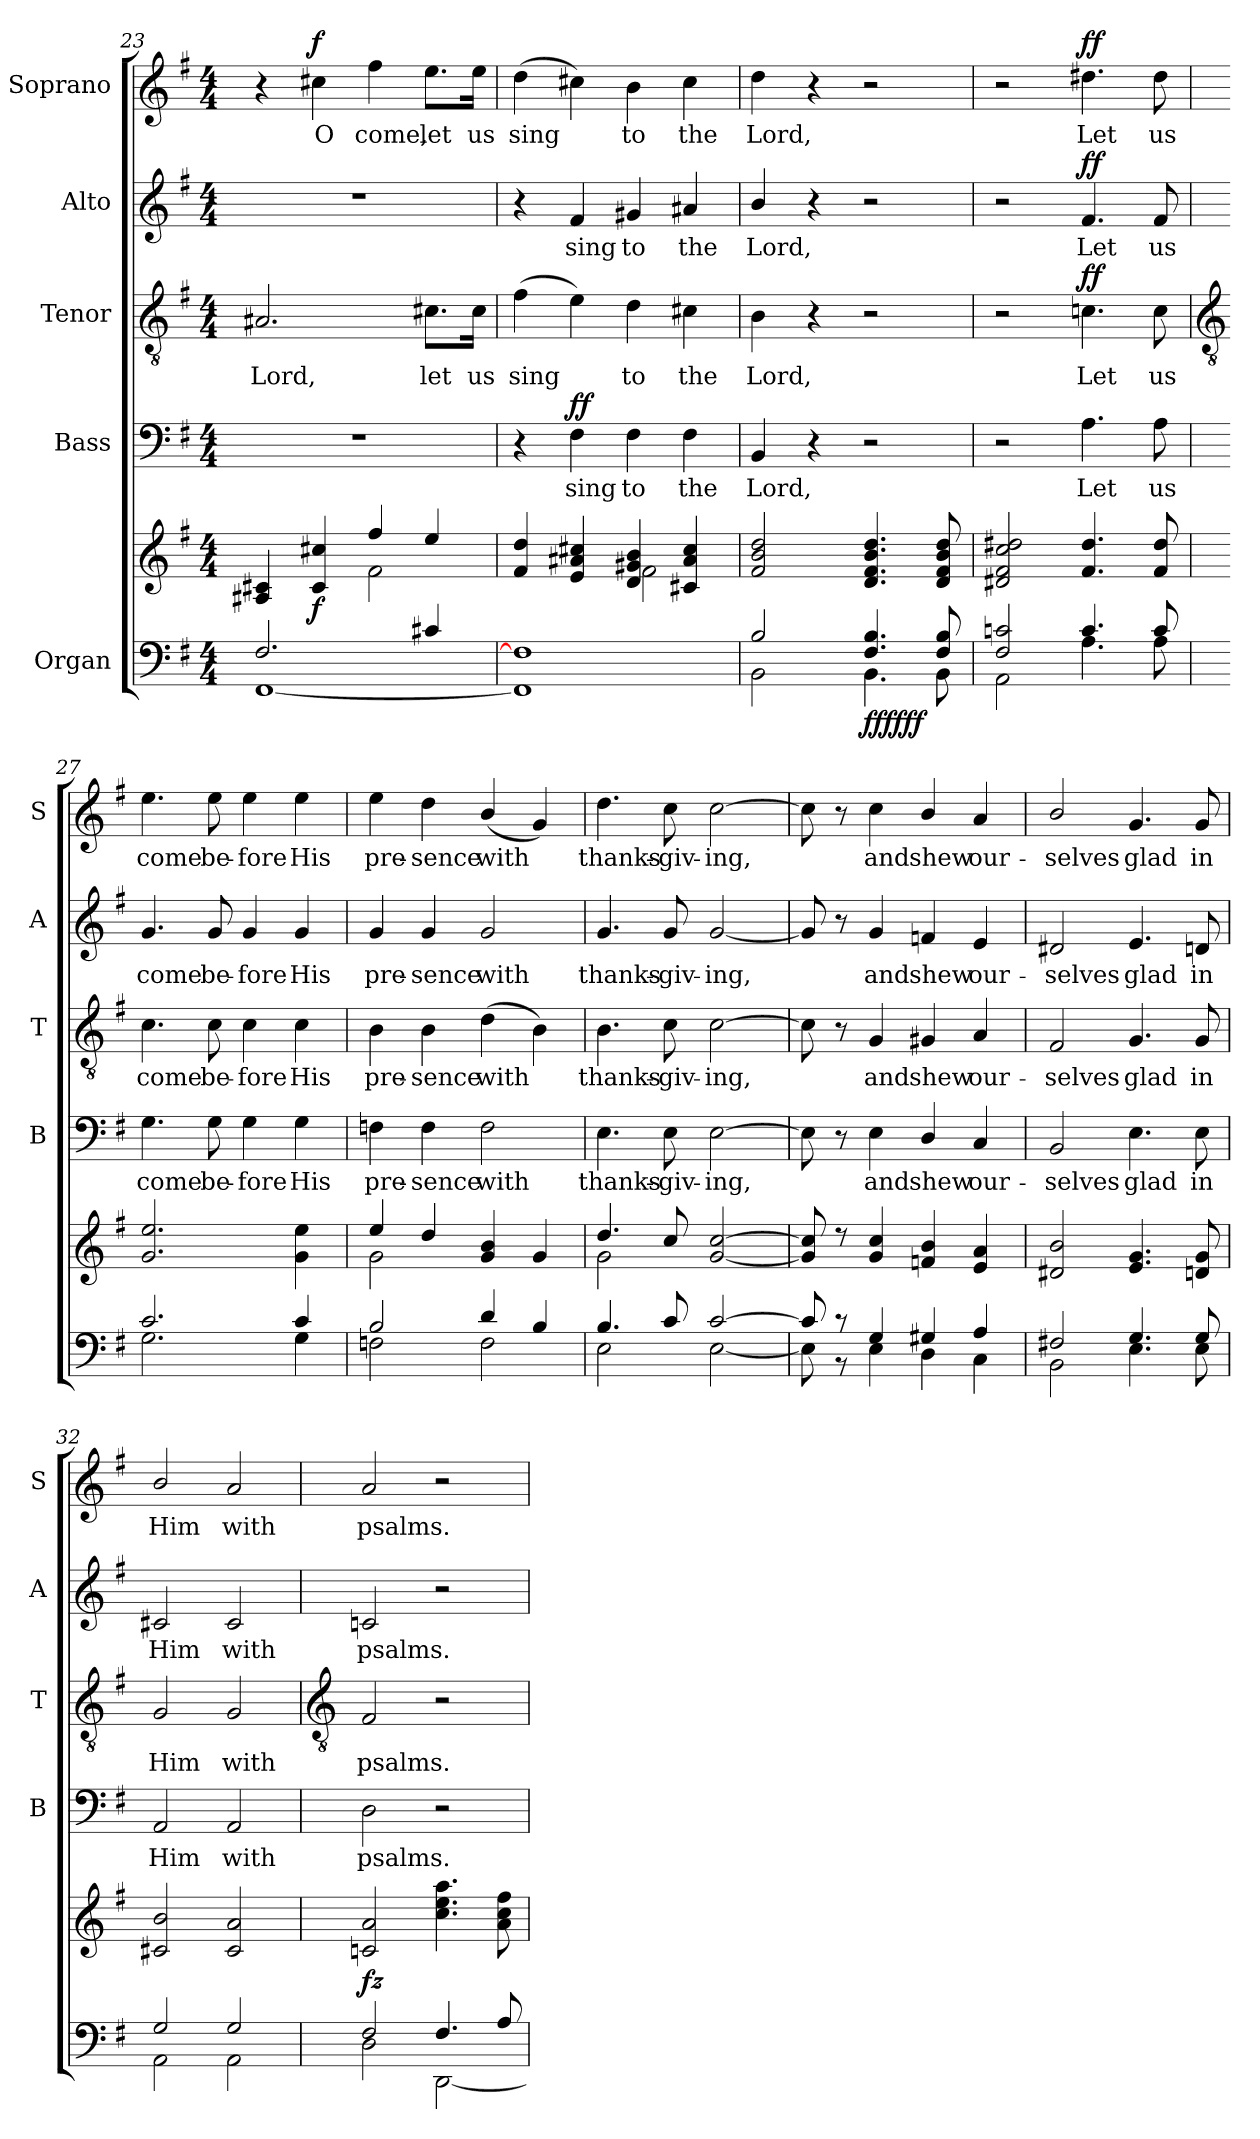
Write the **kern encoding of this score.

**kern	**kern	**dynam	**kern	**text	**dynam	**kern	**text	**dynam	**kern	**text	**dynam	**kern	**text	**dynam
*part5	*part5	*part5	*part4	*part4	*part4	*part3	*part3	*part3	*part2	*part2	*part2	*part1	*part1	*part1
*staff6	*staff5	*staff5/6	*staff4	*staff4	*staff4	*staff3	*staff3	*staff3	*staff2	*staff2	*staff2	*staff1	*staff1	*staff1
*I"Organ	*	*	*I"Bass	*	*	*I"Tenor	*	*	*I"Alto	*	*	*I"Soprano	*	*
*	*	*	*I'B	*	*	*I'T	*	*	*I'A	*	*	*I'S	*	*
*clefF4	*clefG2	*	*clefF4	*	*	*clefGv2	*	*	*clefG2	*	*	*clefG2	*	*
*k[f#]	*k[f#]	*	*k[f#]	*	*	*k[f#]	*	*	*k[f#]	*	*	*k[f#]	*	*
*G:	*G:	*	*G:	*	*	*G:	*	*	*G:	*	*	*G:	*	*
*M4/4	*M4/4	*	*M4/4	*	*	*M4/4	*	*	*M4/4	*	*	*M4/4	*	*
=23	=23	=23	=23	=23	=23	=23	=23	=23	=23	=23	=23	=23	=23	=23
*^	*^	*	*	*	*	*	*	*	*	*	*	*	*	*
!	!	!	!	!	!	!	!	!	!LO:LY:b	!	!	!	!	!	!	!
2.F#/	[1FF#\	4A#X 4c#X	2ryy	.	1r	.	.	2.A#X	Lord,	.	1r	.	.	4r	.	.
!	!	!	!	!LO:DY:b	!	!	!	!	!	!	!	!	!	!	!LO:LY:b	!LO:DY:b
.	.	4c# 4cc#X	.	f	.	.	.	.	.	.	.	.	.	4cc#X	O	f
!	!	!	!	!	!	!	!	!	!	!	!	!	!	!	!LO:LY:b	!
.	.	4ff#/	2f#\	.	.	.	.	.	.	.	.	.	.	4ff#	come,	.
!	!	!	!	!	!	!	!	!	!LO:LY:b	!	!	!	!	!	!LO:LY:b	!
4c#X/	.	4ee/	.	.	.	.	.	8.c#X\L	let	.	.	.	.	8.ee\L	let	.
!	!	!	!	!	!	!	!	!	!LO:LY:b	!	!	!	!	!	!LO:LY:b	!
.	.	.	.	.	.	.	.	16c#\Jk	us	.	.	.	.	16ee\Jk	us	.
=24	=24	=24	=24	=24	=24	=24	=24	=24	=24	=24	=24	=24	=24	=24	=24	=24
!	!	!	!	!	!	!	!	!	!LO:LY:b	!	!	!	!	!	!LO:LY:b	!
1ryy	1FF#\] 1F#\]	4f# 4dd	2ryy	.	4r	.	.	(>4f#	sing	.	4r	.	.	(>4dd	sing	.
!	!	!	!	!	!	!LO:LY:b	!LO:DY:b	!	!	!	!	!LO:LY:b	!	!	!	!
.	.	4e 4a#X 4cc#X	.	.	4F#	sing	ff	4e)	.	.	4f#	sing	.	4cc#X)	.	.
!	!	!	!	!	!	!LO:LY:b	!	!	!LO:LY:b	!	!	!LO:LY:b	!	!	!LO:LY:b	!
.	.	4d 4g#X 4b	2f#\	.	4F#	to	.	4d	to	.	4g#X	to	.	4b	to	.
!	!	!	!	!	!	!LO:LY:b	!	!	!LO:LY:b	!	!	!LO:LY:b	!	!	!LO:LY:b	!
.	.	4c#X/ 4a#/ 4cc#/	.	.	4F#	the	.	4c#X	the	.	4a#X	the	.	4cc#	the	.
=25	=25	=25	=25	=25	=25	=25	=25	=25	=25	=25	=25	=25	=25	=25	=25	=25
!	!	!	!	!	!	!LO:LY:b	!	!	!LO:LY:b	!	!	!LO:LY:b	!	!	!LO:LY:b	!
2B/	2BB\	2f# 2b 2dd	1ryy	.	4BB	Lord,	.	4B	Lord,	.	4b/	Lord,	.	4dd	Lord,	.
.	.	.	.	.	4r	.	.	4r	.	.	4r	.	.	4r	.	.
!	!	!	!	!LO:DY:b=2	!	!	!	!	!	!	!	!	!	!	!	!
!	!	!	!	!LO:DY:n=1:b=2	!	!	!	!	!	!	!	!	!	!	!	!
!	!	!	!	!LO:DY:n=2:b	!	!	!	!	!	!	!	!	!	!	!	!
4.F#/ 4.B/	4.BB\	4.d 4.f# 4.b 4.dd	.	ff ff ff	2r	.	.	2r	.	.	2r	.	.	2r	.	.
8F#/ 8B/	8BB\	8d 8f# 8b 8dd	.	.	.	.	.	.	.	.	.	.	.	.	.	.
=26	=26	=26	=26	=26	=26	=26	=26	=26	=26	=26	=26	=26	=26	=26	=26	=26
2F#/ 2cn/	2AA\	2d#X 2f# 2cc 2dd#X	1ryy	.	2r	.	.	2r	.	.	2r	.	.	2r	.	.
!	!	!	!	!	!	!LO:LY:b	!	!	!LO:LY:b	!LO:DY:b	!	!LO:LY:b	!LO:DY:b	!	!LO:LY:b	!LO:DY:b
4.c/	4.A\	4.f# 4.dd#	.	.	4.A	Let	.	4.cn	Let	ff	4.f#/	Let	ff	4.dd#X	Let	ff
!	!	!	!	!	!	!LO:LY:b	!	!	!LO:LY:b	!	!	!LO:LY:b	!	!	!LO:LY:b	!
8c/	8A\	8f# 8dd#	.	.	8A	us	.	8c	us	.	8f#	us	.	8dd#	us	.
!!LO:LB:g=z
=27	=27	=27	=27	=27	=27	=27	=27	=27	=27	=27	=27	=27	=27	=27	=27	=27
*	*	*	*	*	*	*	*	*clefGv2	*	*	*	*	*	*	*	*
!	!	!	!	!	!	!LO:LY:b	!	!	!LO:LY:b	!	!	!LO:LY:b	!	!	!LO:LY:b	!
2.c/	2.G\	2.g 2.ee	1ryy	.	4.G	come	.	4.c	come	.	4.g	come	.	4.ee	come	.
!	!	!	!	!	!	!LO:LY:b	!	!	!LO:LY:b	!	!	!LO:LY:b	!	!	!LO:LY:b	!
.	.	.	.	.	8G	be-	.	8c	be-	.	8g	be-	.	8ee	be-	.
!	!	!	!	!	!	!LO:LY:b	!	!	!LO:LY:b	!	!	!LO:LY:b	!	!	!LO:LY:b	!
.	.	.	.	.	4G	-fore	.	4c	-fore	.	4g	-fore	.	4ee	-fore	.
!	!	!	!	!	!	!LO:LY:b	!	!	!LO:LY:b	!	!	!LO:LY:b	!	!	!LO:LY:b	!
4c/	4G\	4g\ 4ee\	.	.	4G	His	.	4c	His	.	4g	His	.	4ee	His	.
=28	=28	=28	=28	=28	=28	=28	=28	=28	=28	=28	=28	=28	=28	=28	=28	=28
!	!	!	!	!	!	!LO:LY:b	!	!	!LO:LY:b	!	!	!LO:LY:b	!	!	!LO:LY:b	!
2B/	2Fn\	4ee/	2g\	.	4Fn	pre-	.	4B	pre-	.	4g	pre-	.	4ee	pre-	.
!	!	!	!	!	!	!LO:LY:b	!	!	!LO:LY:b	!	!	!LO:LY:b	!	!	!LO:LY:b	!
.	.	4dd/	.	.	4F	-sence	.	4B	-sence	.	4g	-sence	.	4dd	-sence	.
!	!	!	!	!	!	!LO:LY:b	!	!	!LO:LY:b	!	!	!LO:LY:b	!	!	!LO:LY:b	!
4d/	2F\	4g/ 4b/	2ryy	.	2F	with	.	(>4d\	with	.	2g/	with	.	(<4b/	with	.
4B/	.	4g	.	.	.	.	.	4B)	.	.	.	.	.	4g)	.	.
=29	=29	=29	=29	=29	=29	=29	=29	=29	=29	=29	=29	=29	=29	=29	=29	=29
!	!	!	!	!	!	!LO:LY:b	!	!	!LO:LY:b	!	!	!LO:LY:b	!	!	!LO:LY:b	!
4.B/	2E\	4.dd/	2g\	.	4.E	thanks-	.	4.B	thanks-	.	4.g	thanks-	.	4.dd	thanks-	.
!	!	!	!	!	!	!LO:LY:b	!	!	!LO:LY:b	!	!	!LO:LY:b	!	!	!LO:LY:b	!
8c/	.	8cc/	.	.	8E	-giv-	.	8c	-giv-	.	8g	-giv-	.	8cc	-giv-	.
!	!	!	!	!	!	!LO:LY:b	!	!	!LO:LY:b	!	!	!LO:LY:b	!	!	!LO:LY:b	!
[2c/	[2E\	[2g [2cc	2ryy	.	[2E	-ing,	.	[2c	-ing,	.	[2g	-ing,	.	[2cc	-ing,	.
=30	=30	=30	=30	=30	=30	=30	=30	=30	=30	=30	=30	=30	=30	=30	=30	=30
8c/]	8E\]	8g] 8cc]	1ryy	.	8E]	.	.	8c]	.	.	8g]	.	.	8cc]	.	.
8r	8r	8r	.	.	8r	.	.	8r	.	.	8r	.	.	8r	.	.
!	!	!	!	!	!	!LO:LY:b	!	!	!LO:LY:b	!	!	!LO:LY:b	!	!	!LO:LY:b	!
4G/	4E\	4g 4cc	.	.	4E	and	.	4G	and	.	4g	and	.	4cc	and	.
!	!	!	!	!	!	!LO:LY:b	!	!	!LO:LY:b	!	!	!LO:LY:b	!	!	!LO:LY:b	!
4G#X/	4D\	4fn/ 4b/	.	.	4D/	shew	.	4G#X/	shew	.	4fn/	shew	.	4b/	shew	.
!	!	!	!	!	!	!LO:LY:b	!	!	!LO:LY:b	!	!	!LO:LY:b	!	!	!LO:LY:b	!
4A/	4C\	4e 4a	.	.	4C	our-	.	4A	our-	.	4e	our-	.	4a	our-	.
=31	=31	=31	=31	=31	=31	=31	=31	=31	=31	=31	=31	=31	=31	=31	=31	=31
!	!	!	!	!	!	!LO:LY:b	!	!	!LO:LY:b	!	!	!LO:LY:b	!	!	!LO:LY:b	!
2F#X/	2BB\	2d#X/ 2b/	1ryy	.	2BB/	-selves	.	2F#/	-selves	.	2d#X/	-selves	.	2b/	-selves	.
!	!	!	!	!	!	!LO:LY:b	!	!	!LO:LY:b	!	!	!LO:LY:b	!	!	!LO:LY:b	!
4.G/	4.E\	4.e 4.g	.	.	4.E	glad	.	4.G	glad	.	4.e	glad	.	4.g	glad	.
!	!	!	!	!	!	!LO:LY:b	!	!	!LO:LY:b	!	!	!LO:LY:b	!	!	!LO:LY:b	!
8G/	8E\	8dn 8g	.	.	8E	in	.	8G	in	.	8dn	in	.	8g	in	.
=32	=32	=32	=32	=32	=32	=32	=32	=32	=32	=32	=32	=32	=32	=32	=32	=32
!	!	!	!	!	!	!LO:LY:b	!	!	!LO:LY:b	!	!	!LO:LY:b	!	!	!LO:LY:b	!
2G/	2AA\	2c#X/ 2b/	1ryy	.	2AA/	Him	.	2G/	Him	.	2c#X/	Him	.	2b/	Him	.
!	!	!	!	!	!	!LO:LY:b	!	!	!LO:LY:b	!	!	!LO:LY:b	!	!	!LO:LY:b	!
2G/	2AA\	2c# 2a	.	.	2AA	with	.	2G	with	.	2c#	with	.	2a	with	.
!!LO:LB:g=z
=33	=33	=33	=33	=33	=33	=33	=33	=33	=33	=33	=33	=33	=33	=33	=33	=33
*	*	*	*	*	*	*	*	*clefGv2	*	*	*	*	*	*	*	*
!	!	!	!	!LO:DY:b	!	!LO:LY:b	!	!	!LO:LY:b	!	!	!LO:LY:b	!	!	!LO:LY:b	!
2F#/	2D\	2cn 2a	2ryy	fz	2D	psalms.	.	2F#	psalms.	.	2cn	psalms.	.	2a	psalms.	.
4.F#/	[2DD\	2ryy	4.cc\ 4.ee\ 4.aa\	.	2r	.	.	2r	.	.	2r	.	.	2r	.	.
8A/	.	.	8a\ 8cc\ 8ff#\	.	.	.	.	.	.	.	.	.	.	.	.	.
*v	*v	*	*	*	*	*	*	*	*	*	*	*	*	*	*	*
*	*v	*v	*	*	*	*	*	*	*	*	*	*	*	*	*
=	=	=	=	=	=	=	=	=	=	=	=	=	=	=
*-	*-	*-	*-	*-	*-	*-	*-	*-	*-	*-	*-	*-	*-	*-
